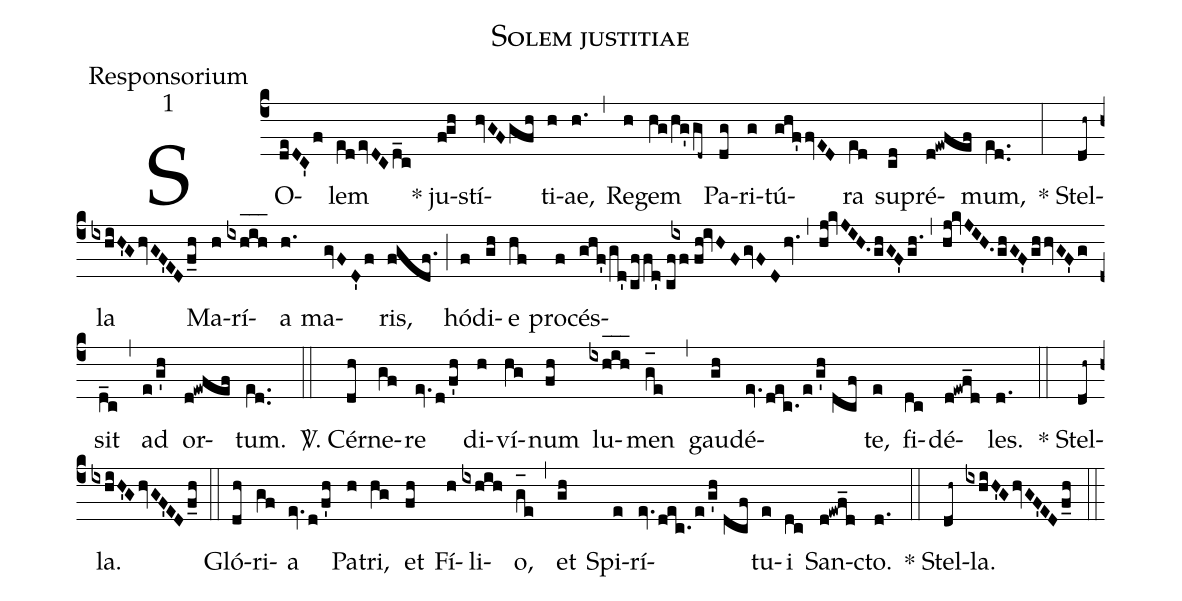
name:Solem justitiae;
office-part:Responsorium;
mode:1;
%%
(c4) SO(deDC'f)lem(e[ll:1]devDCd_c) ()* ju(fgh)stí(hvGFgfh)ti(h)ae,(h.) (,) Re(h)gem(hg/hg'gd~) Pa(dg)ri(g)tú(ghf'fvED)ra(e[ll:1]d) su(cd)pré(d!ewfef)mum,(e[ll:1]d..) (:) * Stel(dh~)la(ixhiH'GhvGF'EDf_h) Ma(h)rí(ixh_[oh:h]i_[oh:h]h_[oh:h])a(h.) ma(gvFD'f)ris,(fgdf.) (;) hó(f)di(gh)e(hf) pro(f)cés(ghf'/gd'cffd'//cf/[1]{/[-2]ix}f//fh!ivHFgvFDhv.)(,)(hj!kvJIH.ghGF'gh.)(,)(hj!kvJIH.ghGF'/!ghhvGF'g)sit(d_c) (,) ad(e/g'h) or(d!ewfef)tum.(e[ll:1]d..) (::)
<sp>V/</sp>. Cér(dh)ne(gf)re(ev.d/f'h) di(h)ví(hg)num(fh) lu(ixh_[oh:h]i_[oh:h]h_[oh:h])men(g_[oh:h]e) (,) gau(gh)dé(ev.dec./e/g'h//dcf)te,(e) fi(dc)dé(d!ewf_d)les.(d.) (::) * Stel(dh~)la.(ixhiH'GhvGF'EDf_h) (::)
Gló(dh)ri(gf)a(ev.d/f'h) Pa(h)tri,(hg) et(fh) Fí(h)li(ixhih)o,(g_[oh:h]e) (,) et(gh) Spi(e)rí(ev.dec./e/g'h//dcf)tu(e)i(dc) San(d!ewf_d)cto.(d.) (::) * Stel(dh~)la.(ixhiH'GhvGF'EDf_h) (::)
